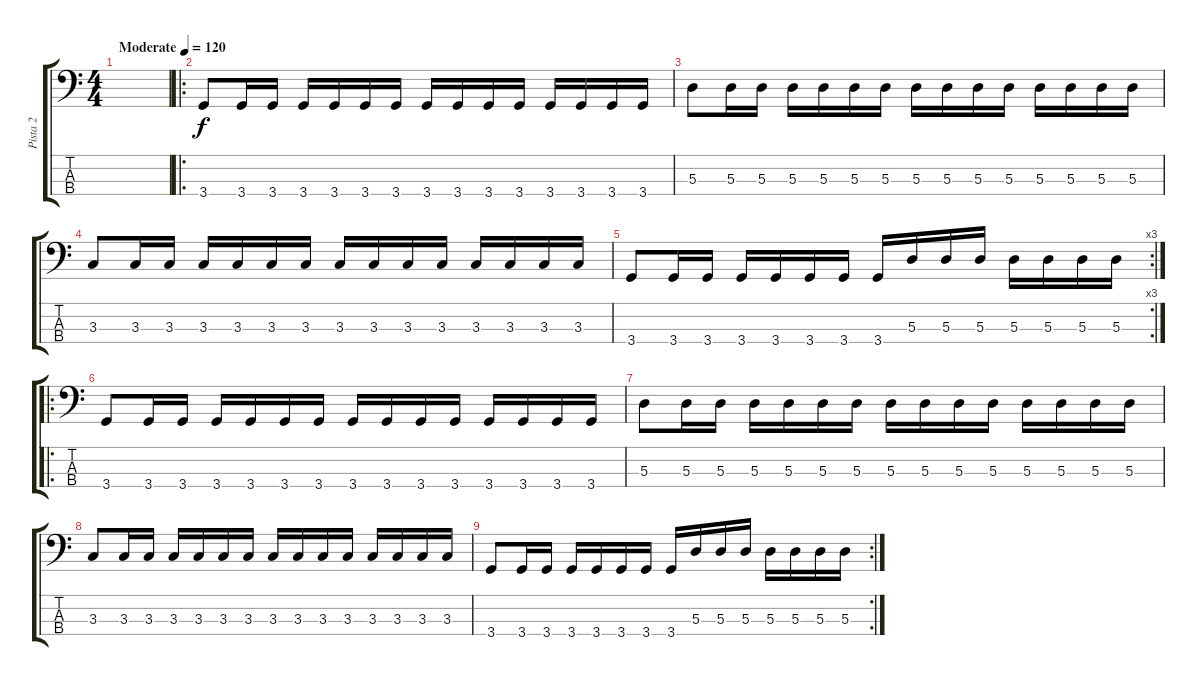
\track ("Pista 2" "Pista 2") {instrument electricbassfinger}
\staff {score tabs}
\tuning (G2 D2 A1 E1) {hide}
\ts (4 4)
\tempo (120 "Moderate")
\clef f4
\ks c
|
\ro
3.4.8 3.4.16 3.4.16 3.4.16 3.4.16 3.4.16 3.4.16 3.4.16 3.4.16 3.4.16 3.4.16 3.4.16 3.4.16 3.4.16 3.4.16 |
5.3.8 5.3.16 5.3.16 5.3.16 5.3.16 5.3.16 5.3.16 5.3.16 5.3.16 5.3.16 5.3.16 5.3.16 5.3.16 5.3.16 5.3.16 |
3.3.8 3.3.16 3.3.16 3.3.16 3.3.16 3.3.16 3.3.16 3.3.16 3.3.16 3.3.16 3.3.16 3.3.16 3.3.16 3.3.16 3.3.16 |
\rc 3
3.4.8 3.4.16 3.4.16 3.4.16 3.4.16 3.4.16 3.4.16 3.4.16 5.3.16 5.3.16 5.3.16 5.3.16 5.3.16 5.3.16 5.3.16 |
\ro
3.4.8 3.4.16 3.4.16 3.4.16 3.4.16 3.4.16 3.4.16 3.4.16 3.4.16 3.4.16 3.4.16 3.4.16 3.4.16 3.4.16 3.4.16 |
5.3.8 5.3.16 5.3.16 5.3.16 5.3.16 5.3.16 5.3.16 5.3.16 5.3.16 5.3.16 5.3.16 5.3.16 5.3.16 5.3.16 5.3.16 |
3.3.8 3.3.16 3.3.16 3.3.16 3.3.16 3.3.16 3.3.16 3.3.16 3.3.16 3.3.16 3.3.16 3.3.16 3.3.16 3.3.16 3.3.16 |
\rc 2
3.4.8 3.4.16 3.4.16 3.4.16 3.4.16 3.4.16 3.4.16 3.4.16 5.3.16 5.3.16 5.3.16 5.3.16 5.3.16 5.3.16 5.3.16
